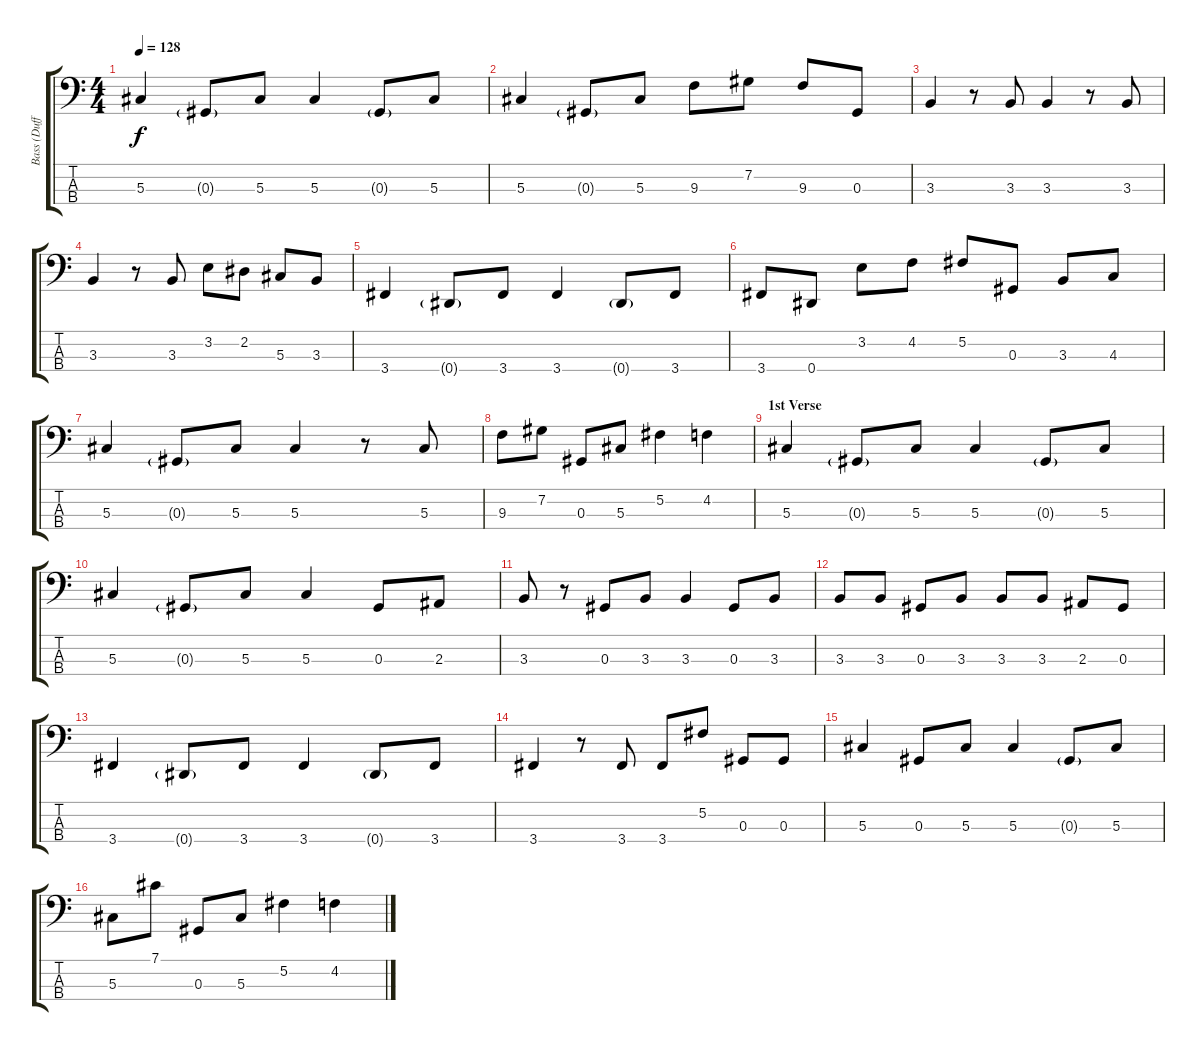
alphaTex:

\track ("Bass (Duff)" "Bass (Duff") {instrument electricbasspick}
\staff {score tabs}
\tuning (Gb2 Db2 Ab1 Eb1) {hide}
\ts (4 4)
\tempo 128
\clef f4
\ks c
5.3.4{dy f} 0.3{g}.8 5.3.8 5.3.4 0.3{g}.8 5.3.8 |
5.3.4 0.3{g}.8 5.3.8 9.3.8 7.2.8 9.3.8 0.3.8 |
3.3.4 r.8 3.3.8 3.3.4 r.8 3.3.8 |
3.3.4 r.8 3.3.8 3.2.8 2.2.8 5.3.8 3.3.8 |
3.4.4 0.4{g}.8 3.4.8 3.4.4 0.4{g}.8 3.4.8 |
3.4.8 0.4.8 3.2.8 4.2.8 5.2.8 0.3.8 3.3.8 4.3.8 |
5.3.4 0.3{g}.8 5.3.8 5.3.4 r.8 5.3.8 |
9.3.8 7.2.8 0.3.8 5.3.8 5.2.4 4.2.4 |
\section ("" "1st Verse")
5.3.4 0.3{g}.8 5.3.8 5.3.4 0.3{g}.8 5.3.8 |
5.3.4 0.3{g}.8 5.3.8 5.3.4 0.3.8 2.3.8 |
3.3.8 r.8 0.3.8 3.3.8 3.3.4 0.3.8 3.3.8 |
3.3.8 3.3.8 0.3.8 3.3.8 3.3.8 3.3.8 2.3.8 0.3.8 |
3.4.4 0.4{g}.8 3.4.8 3.4.4 0.4{g}.8 3.4.8 |
3.4.4 r.8 3.4.8 3.4.8 5.2.8 0.3.8 0.3.8 |
5.3.4 0.3.8 5.3.8 5.3.4 0.3{g}.8 5.3.8 |
5.3.8 7.1.8 0.3.8 5.3.8 5.2.4 4.2.4
